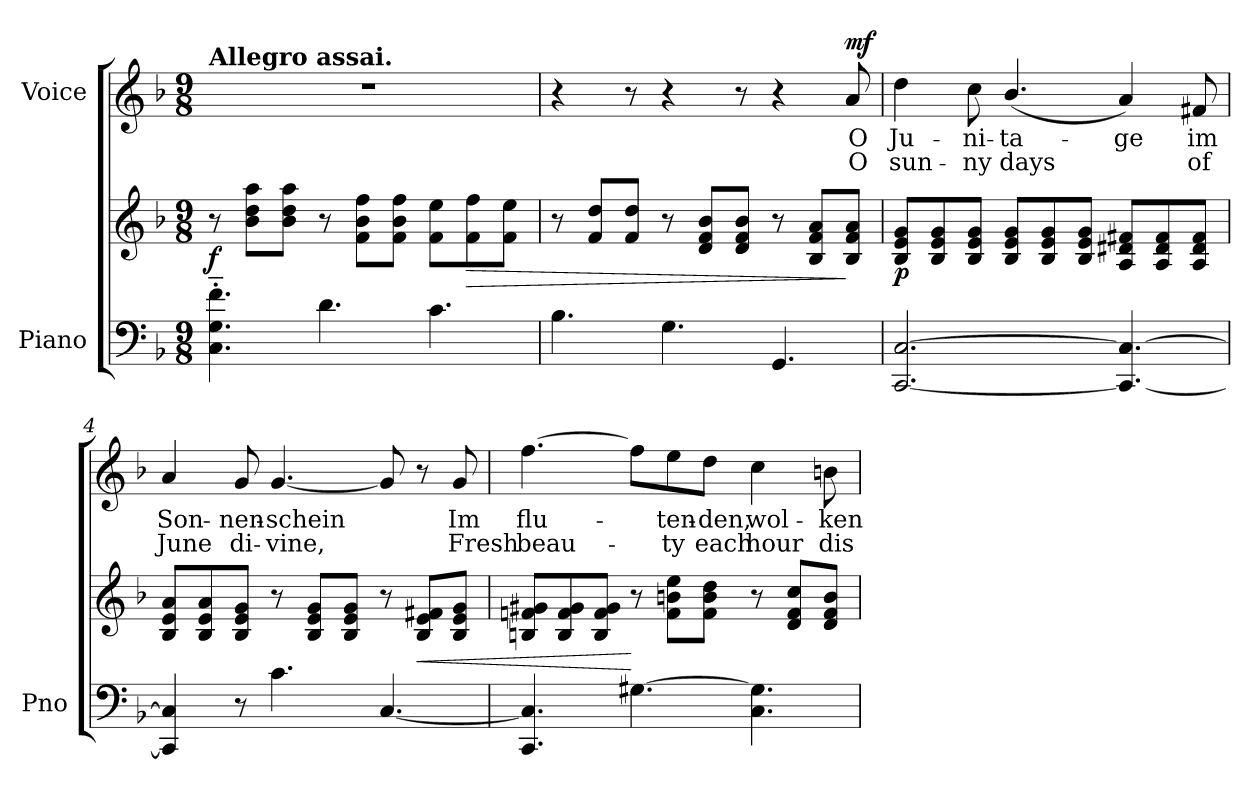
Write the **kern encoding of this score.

**kern	**kern	**dynam	**kern	**text	**text	**dynam
*part2	*part2	*part2	*part1	*part1	*part1	*part1
*staff3	*staff2	*staff2/3	*staff1	*staff1	*staff1	*staff1
*I"Piano	*	*	*I"Voice	*	*	*
*I'Pno	*	*	*	*	*	*
*clefF4	*clefG2	*	*clefG2	*	*	*
*k[b-]	*k[b-]	*	*k[b-]	*	*	*
*M9/8	*M9/8	*	*M9/8	*	*	*
=1	=1	=1	=1	=1	=1	=1
!	!	!	!LO:TX:a:B:t=Allegro assai.	!	!	!
!	!	!LO:DY:b	!	!	!	!
4.C\'~ 4.G\'~ 4.f\'~	8r	f	8%9r	.	.	.
.	8b-\ 8dd\ 8aa\L	.	.	.	.	.
.	8b-\ 8dd\ 8aa\J	.	.	.	.	.
4.d\	8r	.	.	.	.	.
.	8f\ 8b-\ 8ff\L	.	.	.	.	.
.	8f\ 8b-\ 8ff\J	.	.	.	.	.
4.c\	8f\ 8ee\L	.	.	.	.	.
!	!	!LO:HP:b	!	!	!	!
.	8f\ 8ff\	>	.	.	.	.
.	8f\ 8ee\J	.	.	.	.	.
=2	=2	=2	=2	=2	=2	=2
4.B-\	8r	.	4r	.	.	.
.	8f/ 8dd/L	.	.	.	.	.
.	8f/ 8dd/J	.	8r	.	.	.
4.G\	8r	.	4r	.	.	.
.	8d/ 8f/ 8b-/L	.	.	.	.	.
.	8d/ 8f/ 8b-/J	.	8r	.	.	.
4.GG/	8r	.	4r	.	.	.
.	8B-/ 8f/ 8a/L	.	.	.	.	.
!	!	!	!	!LO:LY:b	!LO:LY:b	!LO:DY:a
.	8B-/ 8f/ 8a/J	]	8a/	O	O	mf
=3	=3	=3	=3	=3	=3	=3
!	!	!LO:DY:b	!	!LO:LY:b	!LO:LY:b	!
[2.CC/ [2.C/	8B-/ 8e/ 8g/L	p	4dd\	Ju-	sun-	.
.	8B-/ 8e/ 8g/	.	.	.	.	.
!	!	!	!	!LO:LY:b	!LO:LY:b	!
.	8B-/ 8e/ 8g/J	.	8cc\	-ni-	-ny	.
!	!	!	!	!LO:LY:b	!LO:LY:b	!
.	8B-/ 8e/ 8g/L	.	(4.b-/	-ta-	days	.
.	8B-/ 8e/ 8g/	.	.	.	.	.
.	8B-/ 8e/ 8g/J	.	.	.	.	.
!	!	!	!	!LO:LY:b	!	!
4.CC/_ 4.C/_	8A/ 8d#X/ 8f#X/L	.	4a/)	-ge	.	.
.	8A/ 8d#/ 8f#/	.	.	.	.	.
!	!	!	!	!LO:LY:b	!LO:LY:b	!
.	8A/ 8d#/ 8f#/J	.	8f#X/	im	of	.
!!LO:LB:g=z
=4	=4	=4	=4	=4	=4	=4
!	!	!	!	!LO:LY:b	!LO:LY:b	!
4CC/] 4C/]	8B-/ 8e/ 8a/L	.	4a/	Son-	June	.
.	8B-/ 8e/ 8a/	.	.	.	.	.
!	!	!	!	!LO:LY:b	!LO:LY:b	!
8r	8B-/ 8e/ 8g/J	.	8g/	-nen-	di-	.
!	!	!	!	!LO:LY:b	!LO:LY:b	!
4.c\	8r	.	[4.g/	-schein	-vine,	.
.	8B-/ 8e/ 8g/L	.	.	.	.	.
.	8B-/ 8e/ 8g/J	.	.	.	.	.
[>4.C/	8r	.	8g/]	.	.	.
!	!	!LO:HP:b	!	!	!	!
.	8B-/ 8e/ 8f#X/L	<	8r	.	.	.
!	!	!	!	!LO:LY:b	!LO:LY:b	!
.	8B-/ 8e/ 8g/J	.	8g/	Im	Fresh	.
=5	=5	=5	=5	=5	=5	=5
!	!	!	!	!LO:LY:b	!LO:LY:b	!
4.CC/ 4.C/]	8Bn/ 8fn/ 8g#X/L	.	[4.ff\	flu-	beau-	.
.	8B/ 8f/ 8g#/	.	.	.	.	.
.	8B/ 8f/ 8g#/J	.	.	.	.	.
[4.G#X\	8r	[	8ff\L]	.	.	.
!	!	!	!	!LO:LY:b	!LO:LY:b	!
.	8f\ 8bn\ 8ee\L	.	8ee\	-ten-	-ty	.
!	!	!	!	!LO:LY:b	!LO:LY:b	!
.	8f\ 8b\ 8dd\J	.	8dd\J	-den,	each	.
!	!	!	!	!LO:LY:b	!LO:LY:b	!
4.C\ 4.G#\]	8r	.	4cc\	wol-	hour	.
.	8d/ 8f/ 8cc/L	.	.	.	.	.
!	!	!	!	!LO:LY:b	!LO:LY:b	!
.	8d/ 8f/ 8b/J	.	8bn\	-ken-	dis-	.
=	=	=	=	=	=	=
*-	*-	*-	*-	*-	*-	*-
